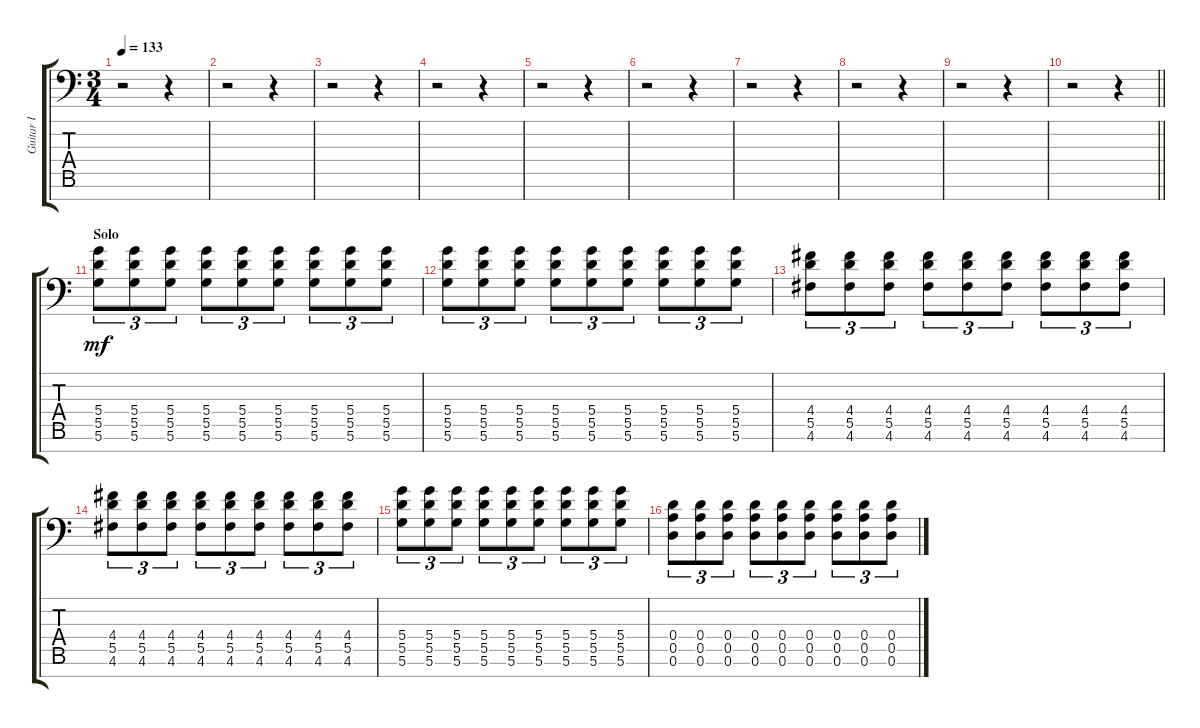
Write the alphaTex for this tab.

\track ("Guitar I" "Guitar I") {instrument distortionguitar}
\staff {score tabs}
\tuning (E4 B3 G3 D3 A2 D2 A1) {hide}
\ts (3 4)
\tempo 133
\clef f4
\ks c
r.2{dy f} r.4 |
r.2 r.4 |
r.2 r.4 |
r.2 r.4 |
r.2 r.4 |
r.2 r.4 |
r.2 r.4 |
r.2 r.4 |
r.2 r.4 |
\barLineRight lightlight
r.2 r.4 |
\section ("" "Solo")
(5.4 5.5 5.6).8{tu (3 2) dy mf volume 12} (5.4 5.5 5.6).8{tu (3 2)} (5.4 5.5 5.6).8{tu (3 2)} (5.4 5.5 5.6).8{tu (3 2)} (5.4 5.5 5.6).8{tu (3 2)} (5.4 5.5 5.6).8{tu (3 2)} (5.4 5.5 5.6).8{tu (3 2)} (5.4 5.5 5.6).8{tu (3 2)} (5.4 5.5 5.6).8{tu (3 2)} |
(5.4 5.5 5.6).8{tu (3 2)} (5.4 5.5 5.6).8{tu (3 2)} (5.4 5.5 5.6).8{tu (3 2)} (5.4 5.5 5.6).8{tu (3 2)} (5.4 5.5 5.6).8{tu (3 2)} (5.4 5.5 5.6).8{tu (3 2)} (5.4 5.5 5.6).8{tu (3 2)} (5.4 5.5 5.6).8{tu (3 2)} (5.4 5.5 5.6).8{tu (3 2)} |
(4.4 5.5 4.6).8{tu (3 2)} (4.4 5.5 4.6).8{tu (3 2)} (4.4 5.5 4.6).8{tu (3 2)} (4.4 5.5 4.6).8{tu (3 2)} (4.4 5.5 4.6).8{tu (3 2)} (4.4 5.5 4.6).8{tu (3 2)} (4.4 5.5 4.6).8{tu (3 2)} (4.4 5.5 4.6).8{tu (3 2)} (4.4 5.5 4.6).8{tu (3 2)} |
(4.4 5.5 4.6).8{tu (3 2)} (4.4 5.5 4.6).8{tu (3 2)} (4.4 5.5 4.6).8{tu (3 2)} (4.4 5.5 4.6).8{tu (3 2)} (4.4 5.5 4.6).8{tu (3 2)} (4.4 5.5 4.6).8{tu (3 2)} (4.4 5.5 4.6).8{tu (3 2)} (4.4 5.5 4.6).8{tu (3 2)} (4.4 5.5 4.6).8{tu (3 2)} |
(5.4 5.5 5.6).8{tu (3 2)} (5.4 5.5 5.6).8{tu (3 2)} (5.4 5.5 5.6).8{tu (3 2)} (5.4 5.5 5.6).8{tu (3 2)} (5.4 5.5 5.6).8{tu (3 2)} (5.4 5.5 5.6).8{tu (3 2)} (5.4 5.5 5.6).8{tu (3 2)} (5.4 5.5 5.6).8{tu (3 2)} (5.4 5.5 5.6).8{tu (3 2)} |
(0.4 0.5 0.6).8{tu (3 2)} (0.4 0.5 0.6).8{tu (3 2)} (0.4 0.5 0.6).8{tu (3 2)} (0.4 0.5 0.6).8{tu (3 2)} (0.4 0.5 0.6).8{tu (3 2)} (0.4 0.5 0.6).8{tu (3 2)} (0.4 0.5 0.6).8{tu (3 2)} (0.4 0.5 0.6).8{tu (3 2)} (0.4 0.5 0.6).8{tu (3 2)}
